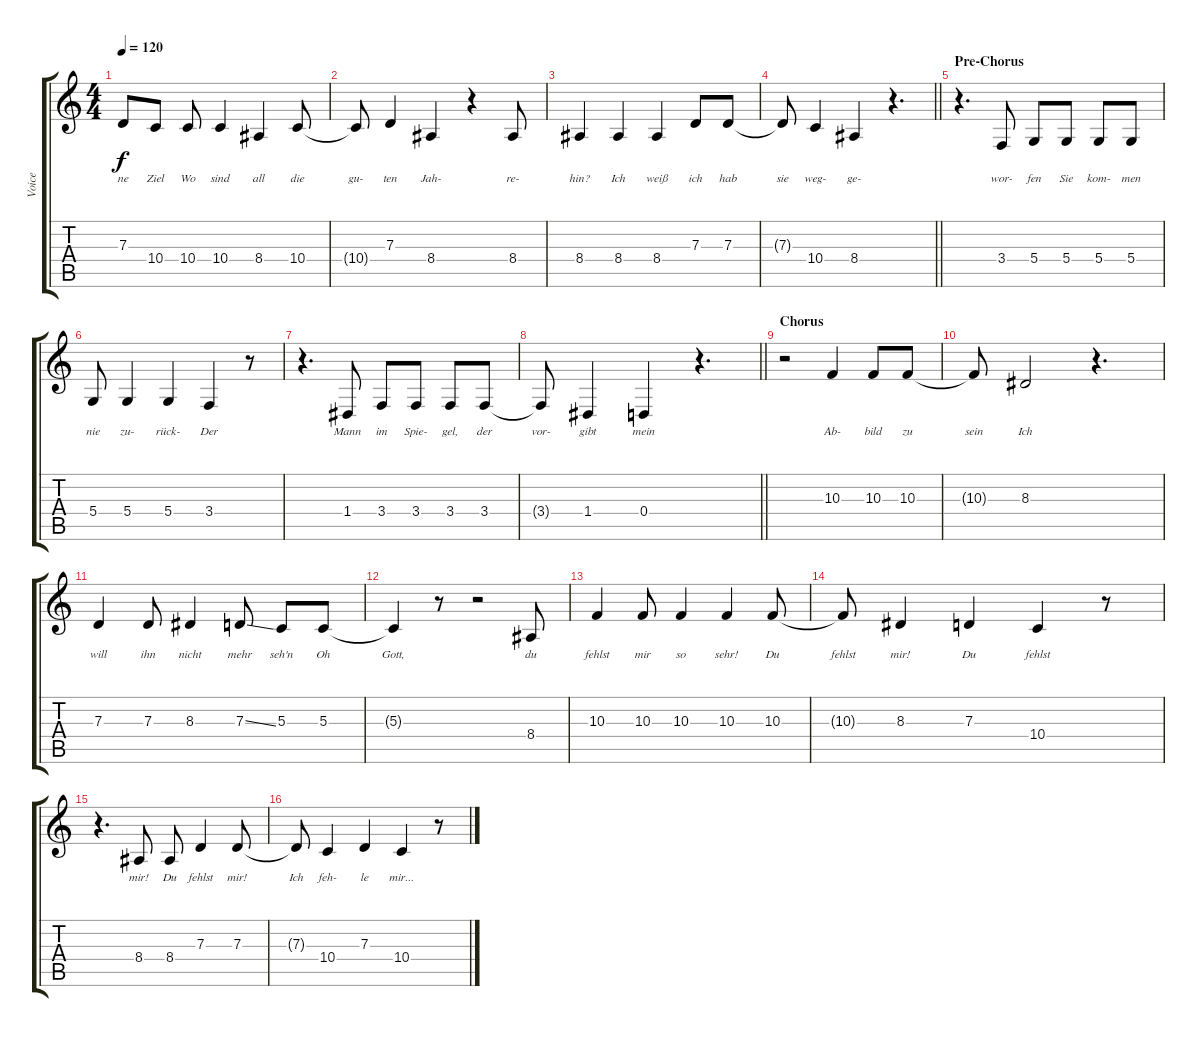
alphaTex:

\track ("Voice" "Voice") {instrument altosax}
\staff {score tabs}
\tuning (E4 B3 G3 D3 A2 E2) {hide}
\ts (4 4)
\tempo 120
\clef g2
\ks c
7.3.8{lyrics (0 "ne") lyrics (1 "") lyrics (2 "") lyrics (3 "") lyrics (4 "") dy f} 10.4.8{lyrics (0 "Ziel") lyrics (1 "") lyrics (2 "") lyrics (3 "") lyrics (4 "")} 10.4.8{lyrics (0 "Wo") lyrics (1 "") lyrics (2 "") lyrics (3 "") lyrics (4 "")} 10.4.4{lyrics (0 "sind") lyrics (1 "") lyrics (2 "") lyrics (3 "") lyrics (4 "")} 8.4.4{lyrics (0 "all") lyrics (1 "") lyrics (2 "") lyrics (3 "") lyrics (4 "")} 10.4.8{lyrics (0 "die") lyrics (1 "") lyrics (2 "") lyrics (3 "") lyrics (4 "")} |
10.4{t}.8{lyrics (0 "gu-") lyrics (1 "") lyrics (2 "") lyrics (3 "") lyrics (4 "")} 7.3.4{lyrics (0 "ten") lyrics (1 "") lyrics (2 "") lyrics (3 "") lyrics (4 "")} 8.4.4{lyrics (0 "Jah-") lyrics (1 "") lyrics (2 "") lyrics (3 "") lyrics (4 "")} r.4 8.4.8{lyrics (0 "re-") lyrics (1 "") lyrics (2 "") lyrics (3 "") lyrics (4 "")} |
8.4.4{lyrics (0 "hin?") lyrics (1 "") lyrics (2 "") lyrics (3 "") lyrics (4 "")} 8.4.4{lyrics (0 "Ich") lyrics (1 "") lyrics (2 "") lyrics (3 "") lyrics (4 "")} 8.4.4{lyrics (0 "weiß") lyrics (1 "") lyrics (2 "") lyrics (3 "") lyrics (4 "")} 7.3.8{lyrics (0 "ich") lyrics (1 "") lyrics (2 "") lyrics (3 "") lyrics (4 "")} 7.3.8{lyrics (0 "hab") lyrics (1 "") lyrics (2 "") lyrics (3 "") lyrics (4 "")} |
\barLineRight lightlight
7.3{t}.8{lyrics (0 "sie") lyrics (1 "") lyrics (2 "") lyrics (3 "") lyrics (4 "")} 10.4.4{lyrics (0 "weg-") lyrics (1 "") lyrics (2 "") lyrics (3 "") lyrics (4 "")} 8.4.4{lyrics (0 "ge-") lyrics (1 "") lyrics (2 "") lyrics (3 "") lyrics (4 "")} r.4{d} |
\section ("" "Pre-Chorus")
r.4{d} 3.4.8{lyrics (0 "wor-") lyrics (1 "") lyrics (2 "") lyrics (3 "") lyrics (4 "")} 5.4.8{lyrics (0 "fen") lyrics (1 "") lyrics (2 "") lyrics (3 "") lyrics (4 "")} 5.4.8{lyrics (0 "Sie") lyrics (1 "") lyrics (2 "") lyrics (3 "") lyrics (4 "")} 5.4.8{lyrics (0 "kom-") lyrics (1 "") lyrics (2 "") lyrics (3 "") lyrics (4 "")} 5.4.8{lyrics (0 "men") lyrics (1 "") lyrics (2 "") lyrics (3 "") lyrics (4 "")} |
5.4.8{lyrics (0 "nie") lyrics (1 "") lyrics (2 "") lyrics (3 "") lyrics (4 "")} 5.4.4{lyrics (0 "zu-") lyrics (1 "") lyrics (2 "") lyrics (3 "") lyrics (4 "")} 5.4.4{lyrics (0 "rück-") lyrics (1 "") lyrics (2 "") lyrics (3 "") lyrics (4 "")} 3.4.4{lyrics (0 "Der") lyrics (1 "") lyrics (2 "") lyrics (3 "") lyrics (4 "")} r.8 |
r.4{d} 1.4.8{lyrics (0 "Mann") lyrics (1 "") lyrics (2 "") lyrics (3 "") lyrics (4 "")} 3.4.8{lyrics (0 "im") lyrics (1 "") lyrics (2 "") lyrics (3 "") lyrics (4 "")} 3.4.8{lyrics (0 "Spie-") lyrics (1 "") lyrics (2 "") lyrics (3 "") lyrics (4 "")} 3.4.8{lyrics (0 "gel,") lyrics (1 "") lyrics (2 "") lyrics (3 "") lyrics (4 "")} 3.4.8{lyrics (0 "der") lyrics (1 "") lyrics (2 "") lyrics (3 "") lyrics (4 "")} |
\barLineRight lightlight
3.4{t}.8{lyrics (0 "vor-") lyrics (1 "") lyrics (2 "") lyrics (3 "") lyrics (4 "")} 1.4.4{lyrics (0 "gibt") lyrics (1 "") lyrics (2 "") lyrics (3 "") lyrics (4 "")} 0.4.4{lyrics (0 "mein") lyrics (1 "") lyrics (2 "") lyrics (3 "") lyrics (4 "")} r.4{d} |
\section ("" "Chorus")
r.2 10.3.4{lyrics (0 "Ab-") lyrics (1 "") lyrics (2 "") lyrics (3 "") lyrics (4 "")} 10.3.8{lyrics (0 "bild") lyrics (1 "") lyrics (2 "") lyrics (3 "") lyrics (4 "")} 10.3.8{lyrics (0 "zu") lyrics (1 "") lyrics (2 "") lyrics (3 "") lyrics (4 "")} |
10.3{t}.8{lyrics (0 "sein") lyrics (1 "") lyrics (2 "") lyrics (3 "") lyrics (4 "")} 8.3.2{lyrics (0 "Ich") lyrics (1 "") lyrics (2 "") lyrics (3 "") lyrics (4 "")} r.4{d} |
7.3.4{lyrics (0 "will") lyrics (1 "") lyrics (2 "") lyrics (3 "") lyrics (4 "")} 7.3.8{lyrics (0 "ihn") lyrics (1 "") lyrics (2 "") lyrics (3 "") lyrics (4 "")} 8.3.4{lyrics (0 "nicht") lyrics (1 "") lyrics (2 "") lyrics (3 "") lyrics (4 "")} 7.3{ss}.8{lyrics (0 "mehr") lyrics (1 "") lyrics (2 "") lyrics (3 "") lyrics (4 "")} 5.3.8{lyrics (0 "seh'n") lyrics (1 "") lyrics (2 "") lyrics (3 "") lyrics (4 "")} 5.3.8{lyrics (0 "Oh") lyrics (1 "") lyrics (2 "") lyrics (3 "") lyrics (4 "")} |
5.3{t}.4{lyrics (0 "Gott,") lyrics (1 "") lyrics (2 "") lyrics (3 "") lyrics (4 "")} r.8 r.2 8.4.8{lyrics (0 "du") lyrics (1 "") lyrics (2 "") lyrics (3 "") lyrics (4 "")} |
10.3.4{lyrics (0 "fehlst") lyrics (1 "") lyrics (2 "") lyrics (3 "") lyrics (4 "")} 10.3.8{lyrics (0 "mir") lyrics (1 "") lyrics (2 "") lyrics (3 "") lyrics (4 "")} 10.3.4{lyrics (0 "so") lyrics (1 "") lyrics (2 "") lyrics (3 "") lyrics (4 "")} 10.3.4{lyrics (0 "sehr!") lyrics (1 "") lyrics (2 "") lyrics (3 "") lyrics (4 "")} 10.3.8{lyrics (0 "Du") lyrics (1 "") lyrics (2 "") lyrics (3 "") lyrics (4 "")} |
10.3{t}.8{lyrics (0 "fehlst") lyrics (1 "") lyrics (2 "") lyrics (3 "") lyrics (4 "")} 8.3.4{lyrics (0 "mir!") lyrics (1 "") lyrics (2 "") lyrics (3 "") lyrics (4 "")} 7.3.4{lyrics (0 "Du") lyrics (1 "") lyrics (2 "") lyrics (3 "") lyrics (4 "")} 10.4.4{lyrics (0 "fehlst") lyrics (1 "") lyrics (2 "") lyrics (3 "") lyrics (4 "")} r.8 |
r.4{d} 8.4.8{lyrics (0 "mir!") lyrics (1 "") lyrics (2 "") lyrics (3 "") lyrics (4 "")} 8.4.8{lyrics (0 "Du") lyrics (1 "") lyrics (2 "") lyrics (3 "") lyrics (4 "")} 7.3.4{lyrics (0 "fehlst") lyrics (1 "") lyrics (2 "") lyrics (3 "") lyrics (4 "")} 7.3.8{lyrics (0 "mir!") lyrics (1 "") lyrics (2 "") lyrics (3 "") lyrics (4 "")} |
7.3{t}.8{lyrics (0 "Ich") lyrics (1 "") lyrics (2 "") lyrics (3 "") lyrics (4 "")} 10.4.4{lyrics (0 "feh-") lyrics (1 "") lyrics (2 "") lyrics (3 "") lyrics (4 "")} 7.3.4{lyrics (0 "le") lyrics (1 "") lyrics (2 "") lyrics (3 "") lyrics (4 "")} 10.4.4{lyrics (0 "mir...") lyrics (1 "") lyrics (2 "") lyrics (3 "") lyrics (4 "")} r.8
